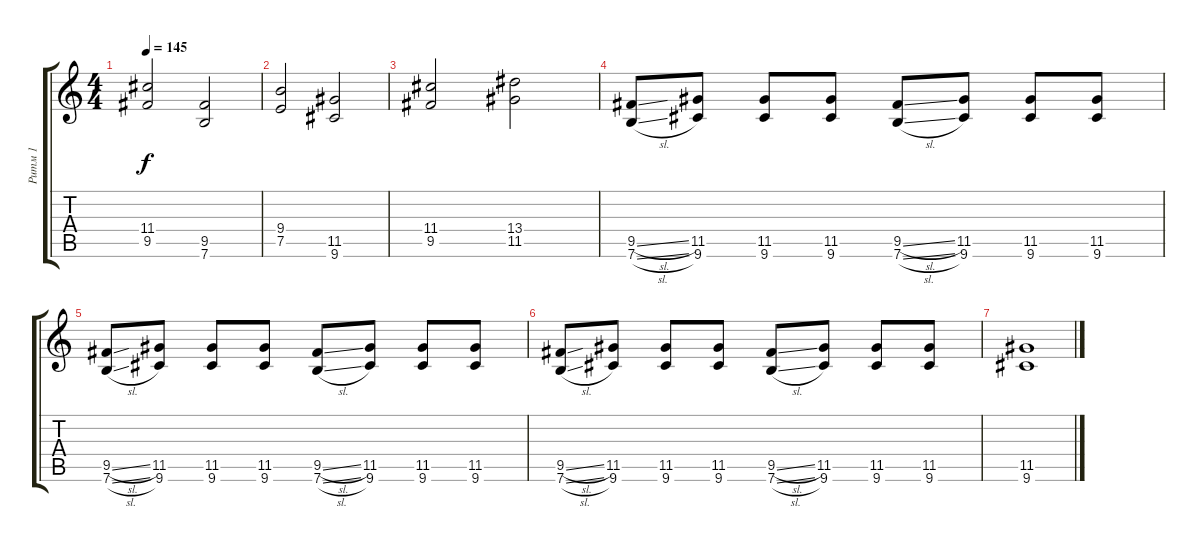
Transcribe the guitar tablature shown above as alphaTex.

\track ("Ритм 1" "Ритм 1") {instrument distortionguitar}
\staff {score tabs}
\tuning (E4 B3 G3 D3 A2 E2) {hide}
\ts (4 4)
\tempo 145
\clef g2
\ks c
(11.4 9.5).2{dy f} (9.5 7.6).2 |
(9.4 7.5).2 (11.5 9.6).2 |
(11.4 9.5).2 (13.4 11.5).2 |
(9.5{sl} 7.6{sl}).8 (11.5 9.6).8 (11.5 9.6).8 (11.5 9.6).8 (9.5{sl} 7.6{sl}).8 (11.5 9.6).8 (11.5 9.6).8 (11.5 9.6).8 |
(9.5{sl} 7.6{sl}).8 (11.5 9.6).8 (11.5 9.6).8 (11.5 9.6).8 (9.5{sl} 7.6{sl}).8 (11.5 9.6).8 (11.5 9.6).8 (11.5 9.6).8 |
(9.5{sl} 7.6{sl}).8 (11.5 9.6).8 (11.5 9.6).8 (11.5 9.6).8 (9.5{sl} 7.6{sl}).8 (11.5 9.6).8 (11.5 9.6).8 (11.5 9.6).8 |
(11.5 9.6).1
